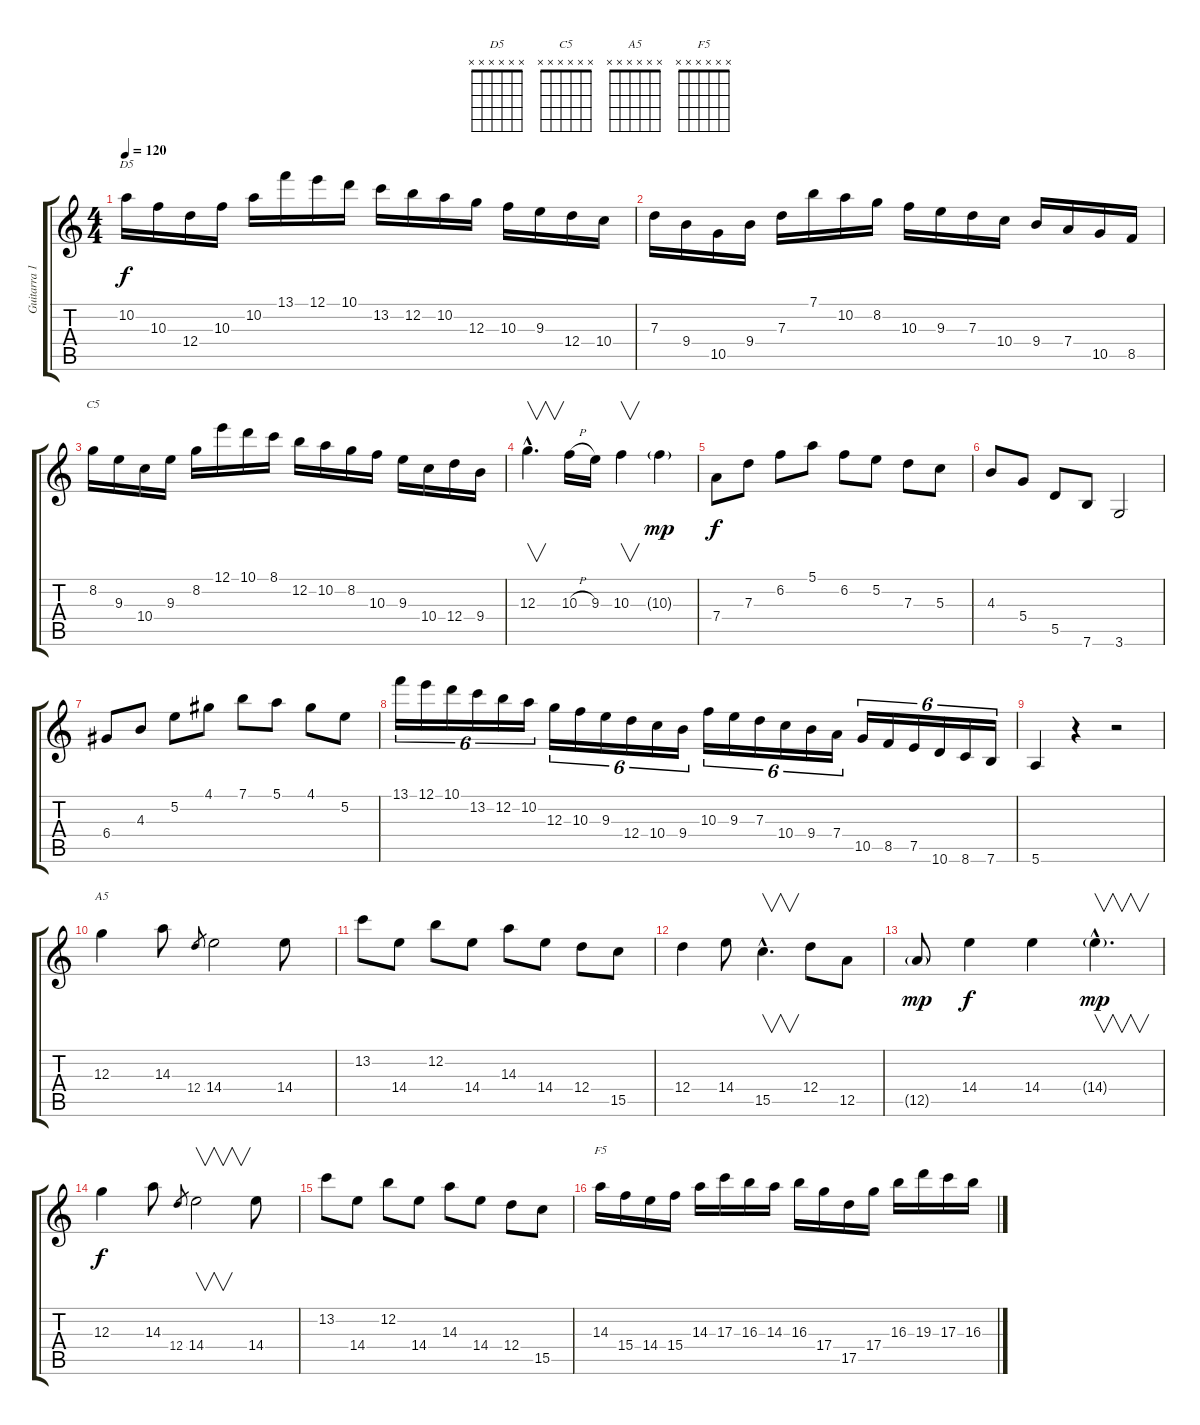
\track ("Guitarra 1" "Guitarra 1") {instrument overdrivenguitar}
\staff {score tabs}
\tuning (E4 B3 G3 D3 A2 E2) {hide}
\chord ("D5" x x x x x x) {firstfret 0}
\chord ("C5" x x x x x x) {firstfret 0}
\chord ("A5" x x x x x x) {firstfret 0}
\chord ("F5" x x x x x x) {firstfret 0}
\ts (4 4)
\tempo 120
\clef g2
\ks c
10.2.16{ch "D5" dy f instrument overdrivenguitar} 10.3.16 12.4.16 10.3.16 10.2.16 13.1.16 12.1.16 10.1.16 13.2.16 12.2.16 10.2.16 12.3.16 10.3.16 9.3.16 12.4.16 10.4.16 |
7.3.16 9.4.16 10.5.16 9.4.16 7.3.16 7.1.16 10.2.16 8.2.16 10.3.16 9.3.16 7.3.16 10.4.16 9.4.16 7.4.16 10.5.16 8.5.16 |
8.2.16{ch "C5"} 9.3.16 10.4.16 9.3.16 8.2.16 12.1.16 10.1.16 8.1.16 12.2.16 10.2.16 8.2.16 10.3.16 9.3.16 10.4.16 12.4.16 9.4.16 |
12.3{hac}.4{v d} 10.3{h}.16 9.3.16 10.3.4{v} 10.3{g}.4{dy mp} |
7.4.8{dy f} 7.3.8 6.2.8 5.1.8 6.2.8 5.2.8 7.3.8 5.3.8 |
4.3.8 5.4.8 5.5.8 7.6.8 3.6.2 |
6.4.8 4.3.8 5.2.8 4.1.8 7.1.8 5.1.8 4.1.8 5.2.8 |
13.1.16{tu (6 4)} 12.1.16{tu (6 4)} 10.1.16{tu (6 4)} 13.2.16{tu (6 4)} 12.2.16{tu (6 4)} 10.2.16{tu (6 4)} 12.3.16{tu (6 4)} 10.3.16{tu (6 4)} 9.3.16{tu (6 4)} 12.4.16{tu (6 4)} 10.4.16{tu (6 4)} 9.4.16{tu (6 4)} 10.3.16{tu (6 4)} 9.3.16{tu (6 4)} 7.3.16{tu (6 4)} 10.4.16{tu (6 4)} 9.4.16{tu (6 4)} 7.4.16{tu (6 4)} 10.5.16{tu (6 4)} 8.5.16{tu (6 4)} 7.5.16{tu (6 4)} 10.6.16{tu (6 4)} 8.6.16{tu (6 4)} 7.6.16{tu (6 4)} |
5.6.4 r.4 r.2 |
12.3.4{ch "A5"} 14.3.8 12.4.8{gr} 14.4.2 14.4.8 |
13.2.8 14.4.8 12.2.8 14.4.8 14.3.8 14.4.8 12.4.8 15.5.8 |
12.4.4 14.4.8 15.5{hac}.4{v d} 12.4.8 12.5.8 |
12.5{g}.8{dy mp} 14.4.4{dy f} 14.4.4 14.4{g hac}.4{v d dy mp} |
12.3.4{dy f} 14.3.8 12.4.8{gr} 14.4.2{v} 14.4.8 |
13.2.8 14.4.8 12.2.8 14.4.8 14.3.8 14.4.8 12.4.8 15.5.8 |
14.3.16{ch "F5"} 15.4.16 14.4.16 15.4.16 14.3.16 17.3.16 16.3.16 14.3.16 16.3.16 17.4.16 17.5.16 17.4.16 16.3.16 19.3.16 17.3.16 16.3.16
